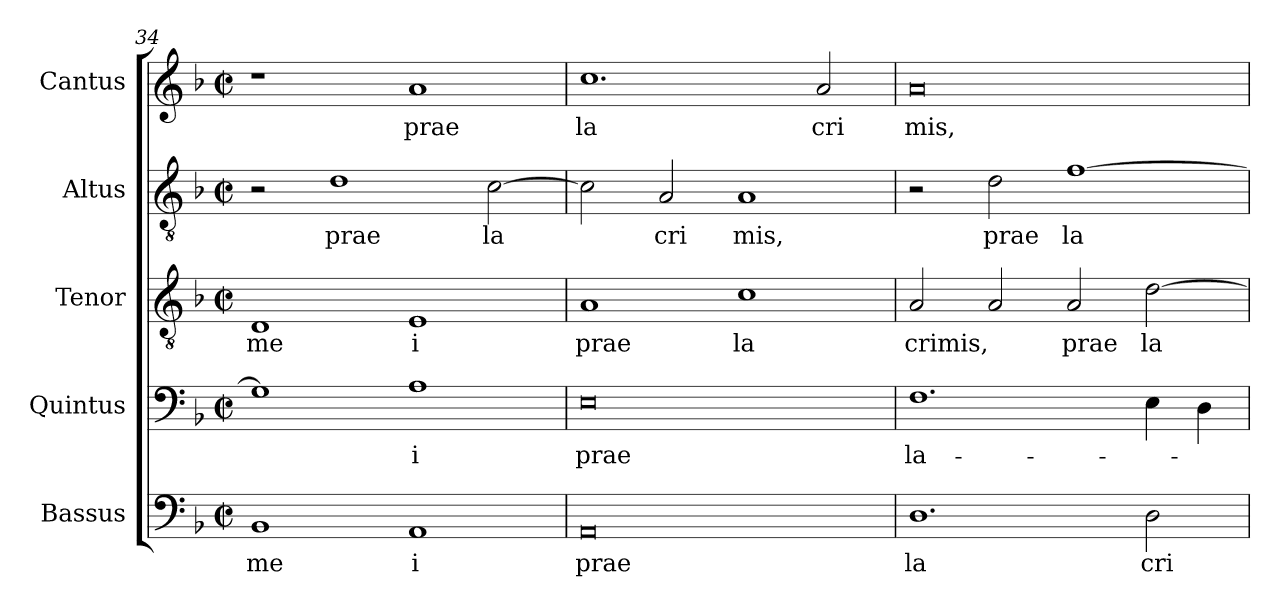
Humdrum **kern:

**kern	**text	**kern	**text	**kern	**text	**kern	**text	**kern	**text
*part5	*part5	*part4	*part4	*part3	*part3	*part2	*part2	*part1	*part1
*staff5	*staff5	*staff4	*staff4	*staff3	*staff3	*staff2	*staff2	*staff1	*staff1
*I"Bassus	*	*I"Quintus	*	*I"Tenor	*	*I"Altus	*	*I"Cantus	*
*clefF4	*	*clefF4	*	*clefGv2	*	*clefGv2	*	*clefG2	*
*k[b-]	*	*k[b-]	*	*k[b-]	*	*k[b-]	*	*k[b-]	*
*F:	*	*F:	*	*F:	*	*F:	*	*F:	*
*M2/2	*	*M2/2	*	*M2/2	*	*M2/2	*	*M2/2	*
*met(c|)	*	*met(c|)	*	*met(c|)	*	*met(c|)	*	*met(c|)	*
=34	=34	=34	=34	=34	=34	=34	=34	=34	=34
!	!LO:LY:b:cj	!	!	!	!LO:LY:b:cj	!	!	!	!
1BB-	me	1G]	.	1D	me	2r	.	1r	.
!	!	!	!	!	!	!	!LO:LY:b:cj	!	!
.	.	.	.	.	.	1d	prae	.	.
!	!LO:LY:b:cj	!	!LO:LY:b:cj	!	!LO:LY:b:cj	!	!	!	!LO:LY:b:cj
1AA	i	1A	-i	1E	i	.	.	1a	prae
!	!	!	!	!	!	!	!LO:LY:b:cj	!	!
.	.	.	.	.	.	[>2c\	la	.	.
=35	=35	=35	=35	=35	=35	=35	=35	=35	=35
!	!LO:LY:b:cj	!	!LO:LY:b:cj	!	!LO:LY:b:cj	!	!	!	!LO:LY:b:cj
0AA	prae	0E	prae	1A	prae	2c\]	.	1.cc	la
!	!	!	!	!	!	!	!LO:LY:b:cj	!	!
.	.	.	.	.	.	2A/	cri	.	.
!	!	!	!	!	!LO:LY:b:cj	!	!LO:LY:b:cj	!	!
.	.	.	.	1c	la	1A	mis,	.	.
!	!	!	!	!	!	!	!	!	!LO:LY:b:cj
.	.	.	.	.	.	.	.	2a/	cri
=36	=36	=36	=36	=36	=36	=36	=36	=36	=36
!	!LO:LY:b:cj	!	!LO:LY:b:cj	!	!LO:LY:b	!	!	!	!LO:LY:b:cj
1.D	la	1.F	la-	2A/	crimis,	2r	.	0a	mis,
!	!	!	!	!	!	!	!LO:LY:b:cj	!	!
.	.	.	.	2A/	.	2d\	prae	.	.
!	!	!	!	!	!LO:LY:b:cj	!	!LO:LY:b:cj	!	!
.	.	.	.	2A/	prae	[>1f	la	.	.
!	!LO:LY:b:cj	!	!	!	!LO:LY:b:cj	!	!	!	!
2D\	cri	4E\	.	[>2d\	la	.	.	.	.
.	.	4D\	.	.	.	.	.	.	.
=	=	=	=	=	=	=	=	=	=
*-	*-	*-	*-	*-	*-	*-	*-	*-	*-
